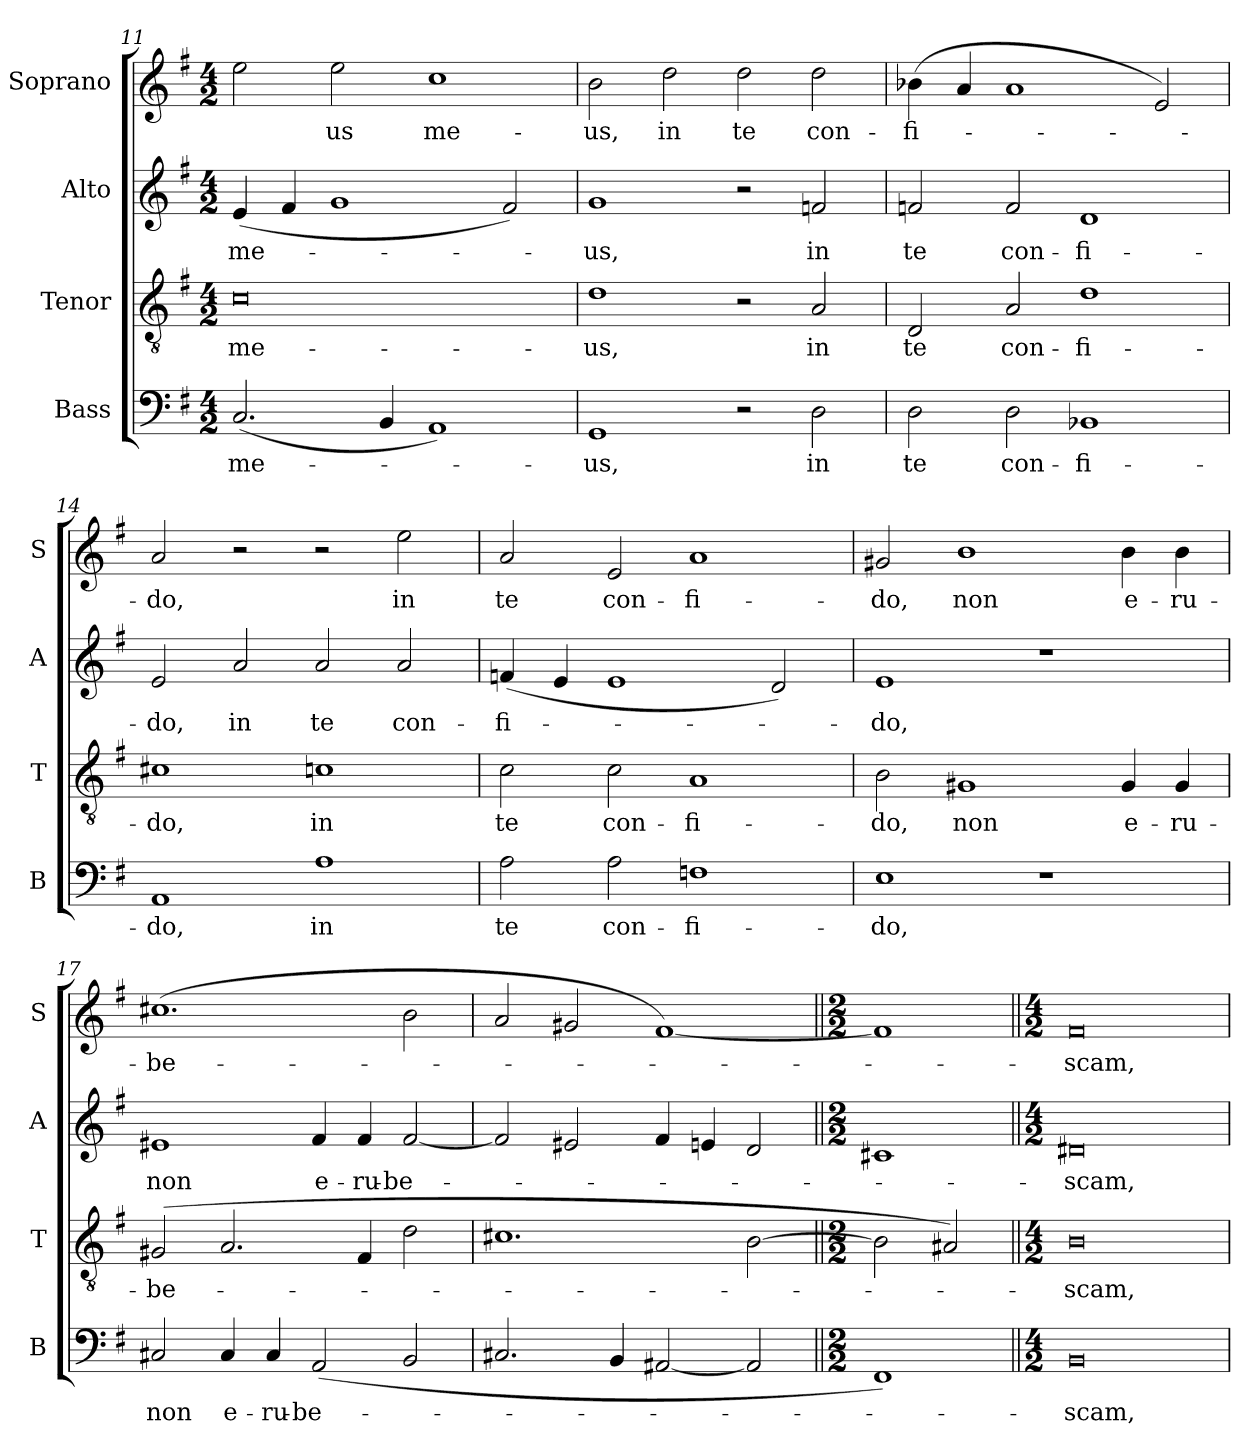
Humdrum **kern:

**kern	**text	**kern	**text	**kern	**text	**kern	**text
*part4	*part4	*part3	*part3	*part2	*part2	*part1	*part1
*staff4	*staff4	*staff3	*staff3	*staff2	*staff2	*staff1	*staff1
*I"Bass	*	*I"Tenor	*	*I"Alto	*	*I"Soprano	*
*I'B	*	*I'T	*	*I'A	*	*I'S	*
!!LO:LB:g=z
*clefF4	*	*clefGv2	*	*clefG2	*	*clefG2	*
*k[f#]	*	*k[f#]	*	*k[f#]	*	*k[f#]	*
*G:	*	*G:	*	*G:	*	*G:	*
*M4/2	*	*M4/2	*	*M4/2	*	*M4/2	*
=11	=11	=11	=11	=11	=11	=11	=11
(2.C/	me-	0c	me-	(4e/	me-	2ee\	.
.	.	.	.	4f#/	.	.	.
.	.	.	.	1g	.	2ee\	-us
4BB/	.	.	.	.	.	.	.
1AA)	.	.	.	.	.	1cc	me-
.	.	.	.	2f#/)	.	.	.
=12	=12	=12	=12	=12	=12	=12	=12
1GG	-us,	1d	-us,	1g	-us,	2b\	-us,
.	.	.	.	.	.	2dd\	in
2r	.	2r	.	2r	.	2dd\	te
2D\	in	2A/	in	2fn/	in	2dd\	con-
=13	=13	=13	=13	=13	=13	=13	=13
2D\	te	2D/	te	2fn/	te	(4b-X\	-fi-
.	.	.	.	.	.	4a/	.
2D\	con-	2A/	con-	2f/	con-	1a	.
1BB-X	-fi-	1d	-fi-	1d	-fi-	.	.
.	.	.	.	.	.	2e/)	.
=14	=14	=14	=14	=14	=14	=14	=14
1AA	-do,	1c#X	-do,	2e/	-do,	2a/	-do,
.	.	.	.	2a/	in	2r	.
1A	in	1cn	in	2a/	te	2r	.
.	.	.	.	2a/	con-	2ee\	in
=15	=15	=15	=15	=15	=15	=15	=15
2A\	te	2c\	te	(4fn/	-fi-	2a/	te
.	.	.	.	4e/	.	.	.
2A\	con-	2c\	con-	1e	.	2e/	con-
1Fn	-fi-	1A	-fi-	.	.	1a	-fi-
.	.	.	.	2d/)	.	.	.
!!LO:PB:g=z
=16	=16	=16	=16	=16	=16	=16	=16
1E	-do,	2B\	-do,	1e	-do,	2g#X/	-do,
.	.	1G#X	non	.	.	1b	non
1r	.	.	.	1r	.	.	.
.	.	4G#/	e-	.	.	4b\	e-
.	.	4G#/	-ru-	.	.	4b\	-ru-
=17	=17	=17	=17	=17	=17	=17	=17
2C#X/	non	(2G#X/	-be-	1e#X	non	(1.cc#X	-be-
4C#/	e-	2.A/	.	.	.	.	.
4C#/	-ru-	.	.	.	.	.	.
(2AA/	-be-	.	.	4f#/	e-	.	.
.	.	4F#/	.	4f#/	-ru-	.	.
2BB/	.	2d\	.	[2f#/	-be-	2b\	.
=18	=18	=18	=18	=18	=18	=18	=18
2.C#X/	.	1.c#X	.	2f#/]	.	2a/	.
.	.	.	.	2e#X/	.	2g#X/	.
4BB/	.	.	.	.	.	.	.
[2AA#X/	.	.	.	4f#/	.	[1f#)	.
.	.	.	.	4en/	.	.	.
2AA#/]	.	[2B\	.	2d/	.	.	.
=19||	=19||	=19||	=19||	=19||	=19||	=19||	=19||
*M2/2	*	*M2/2	*	*M2/2	*	*M2/2	*
1FF#)	.	2B\]	.	1c#X	.	1f#]	.
.	.	2A#X/)	.	.	.	.	.
=20||	=20||	=20||	=20||	=20||	=20||	=20||	=20||
*M4/2	*	*M4/2	*	*M4/2	*	*M4/2	*
0BB	-scam,	0B	-scam,	0d#X	-scam,	0f#	-scam,
=	=	=	=	=	=	=	=
*-	*-	*-	*-	*-	*-	*-	*-
